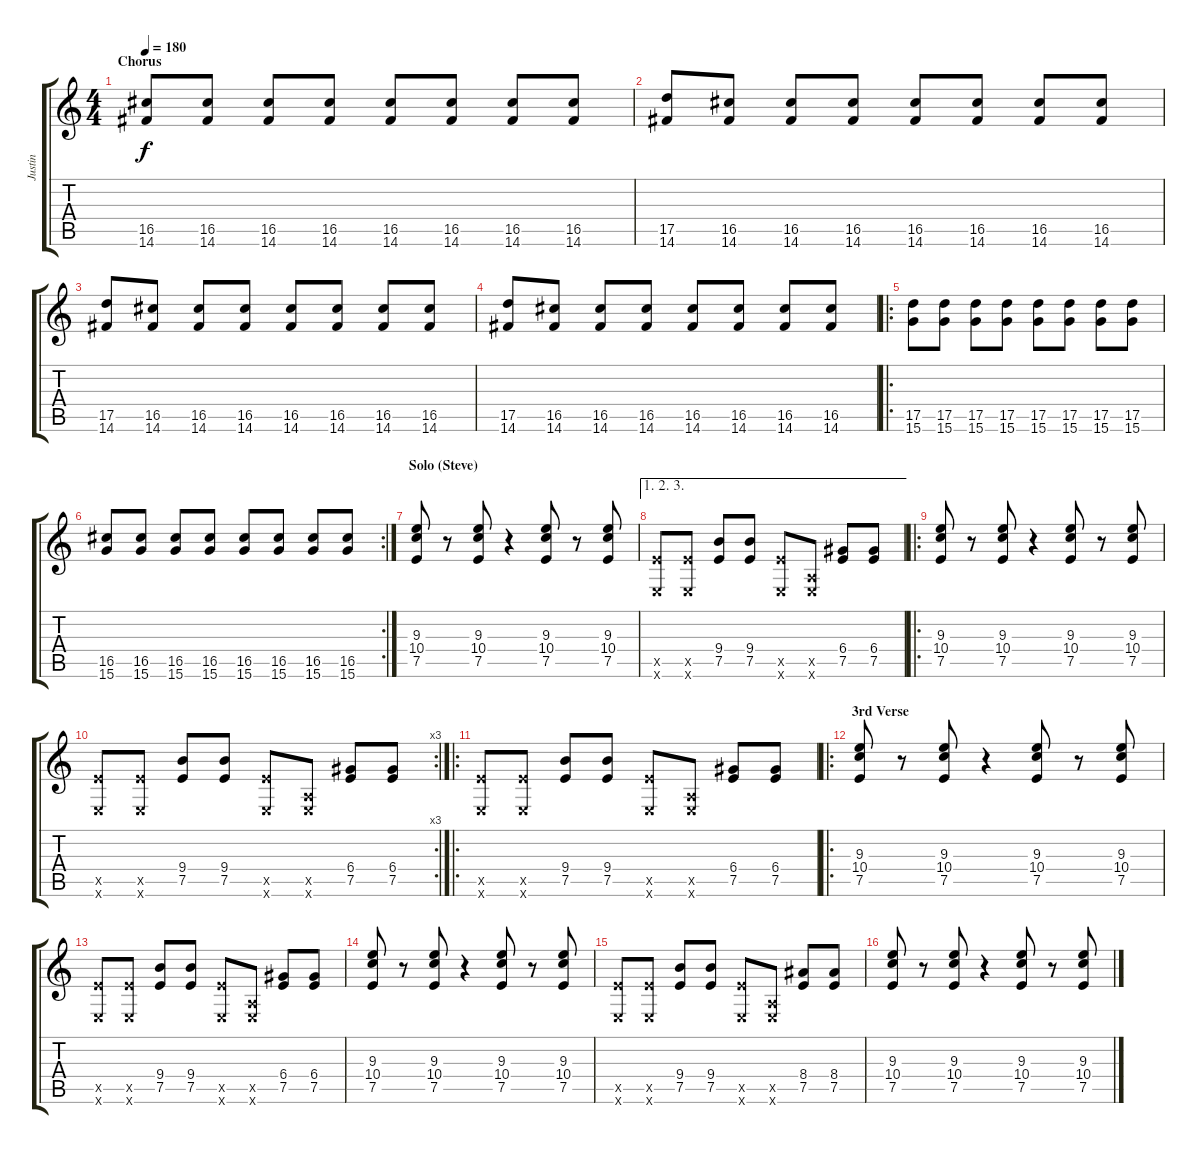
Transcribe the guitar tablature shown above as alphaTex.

\track ("Justin" "Justin") {instrument overdrivenguitar}
\staff {score tabs}
\tuning (E4 B3 G3 D3 A2 E2) {hide}
\ts (4 4)
\section ("" "Chorus")
\tempo 180
\clef g2
\ks c
(16.5 14.6).8{dy f} (16.5 14.6).8 (16.5 14.6).8 (16.5 14.6).8 (16.5 14.6).8 (16.5 14.6).8 (16.5 14.6).8 (16.5 14.6).8 |
(17.5 14.6).8 (16.5 14.6).8 (16.5 14.6).8 (16.5 14.6).8 (16.5 14.6).8 (16.5 14.6).8 (16.5 14.6).8 (16.5 14.6).8 |
(17.5 14.6).8 (16.5 14.6).8 (16.5 14.6).8 (16.5 14.6).8 (16.5 14.6).8 (16.5 14.6).8 (16.5 14.6).8 (16.5 14.6).8 |
(17.5 14.6).8 (16.5 14.6).8 (16.5 14.6).8 (16.5 14.6).8 (16.5 14.6).8 (16.5 14.6).8 (16.5 14.6).8 (16.5 14.6).8 |
\ro
(17.5 15.6).8 (17.5 15.6).8 (17.5 15.6).8 (17.5 15.6).8 (17.5 15.6).8 (17.5 15.6).8 (17.5 15.6).8 (17.5 15.6).8 |
\rc 2
(16.5 15.6).8 (16.5 15.6).8 (16.5 15.6).8 (16.5 15.6).8 (16.5 15.6).8 (16.5 15.6).8 (16.5 15.6).8 (16.5 15.6).8 |
\section ("" "Solo (Steve)")
(9.3 10.4 7.5).8 r.8 (9.3 10.4 7.5).8 r.4 (9.3 10.4 7.5).8 r.8 (9.3 10.4 7.5).8 |
\ae (1 2 3)
(7.5{x} 0.6{x}).8 (7.5{x} 0.6{x}).8 (9.4 7.5).8 (9.4 7.5).8 (7.5{x} 0.6{x}).8 (0.5{x} 0.6{x}).8 (6.4 7.5).8 (6.4 7.5).8 |
\ro
(9.3 10.4 7.5).8 r.8 (9.3 10.4 7.5).8 r.4 (9.3 10.4 7.5).8 r.8 (9.3 10.4 7.5).8 |
\rc 3
(7.5{x} 0.6{x}).8 (7.5{x} 0.6{x}).8 (9.4 7.5).8 (9.4 7.5).8 (7.5{x} 0.6{x}).8 (0.5{x} 0.6{x}).8 (6.4 7.5).8 (6.4 7.5).8 |
\ro
(7.5{x} 0.6{x}).8 (7.5{x} 0.6{x}).8 (9.4 7.5).8 (9.4 7.5).8 (7.5{x} 0.6{x}).8 (0.5{x} 0.6{x}).8 (6.4 7.5).8 (6.4 7.5).8 |
\ro
\section ("" "3rd Verse")
(9.3 10.4 7.5).8 r.8 (9.3 10.4 7.5).8 r.4 (9.3 10.4 7.5).8 r.8 (9.3 10.4 7.5).8 |
(7.5{x} 0.6{x}).8 (7.5{x} 0.6{x}).8 (9.4 7.5).8 (9.4 7.5).8 (7.5{x} 0.6{x}).8 (0.5{x} 0.6{x}).8 (6.4 7.5).8 (6.4 7.5).8 |
(9.3 10.4 7.5).8 r.8 (9.3 10.4 7.5).8 r.4 (9.3 10.4 7.5).8 r.8 (9.3 10.4 7.5).8 |
(7.5{x} 0.6{x}).8 (7.5{x} 0.6{x}).8 (9.4 7.5).8 (9.4 7.5).8 (7.5{x} 0.6{x}).8 (0.5{x} 0.6{x}).8 (8.4 7.5).8 (8.4 7.5).8 |
(9.3 10.4 7.5).8 r.8 (9.3 10.4 7.5).8 r.4 (9.3 10.4 7.5).8 r.8 (9.3 10.4 7.5).8
